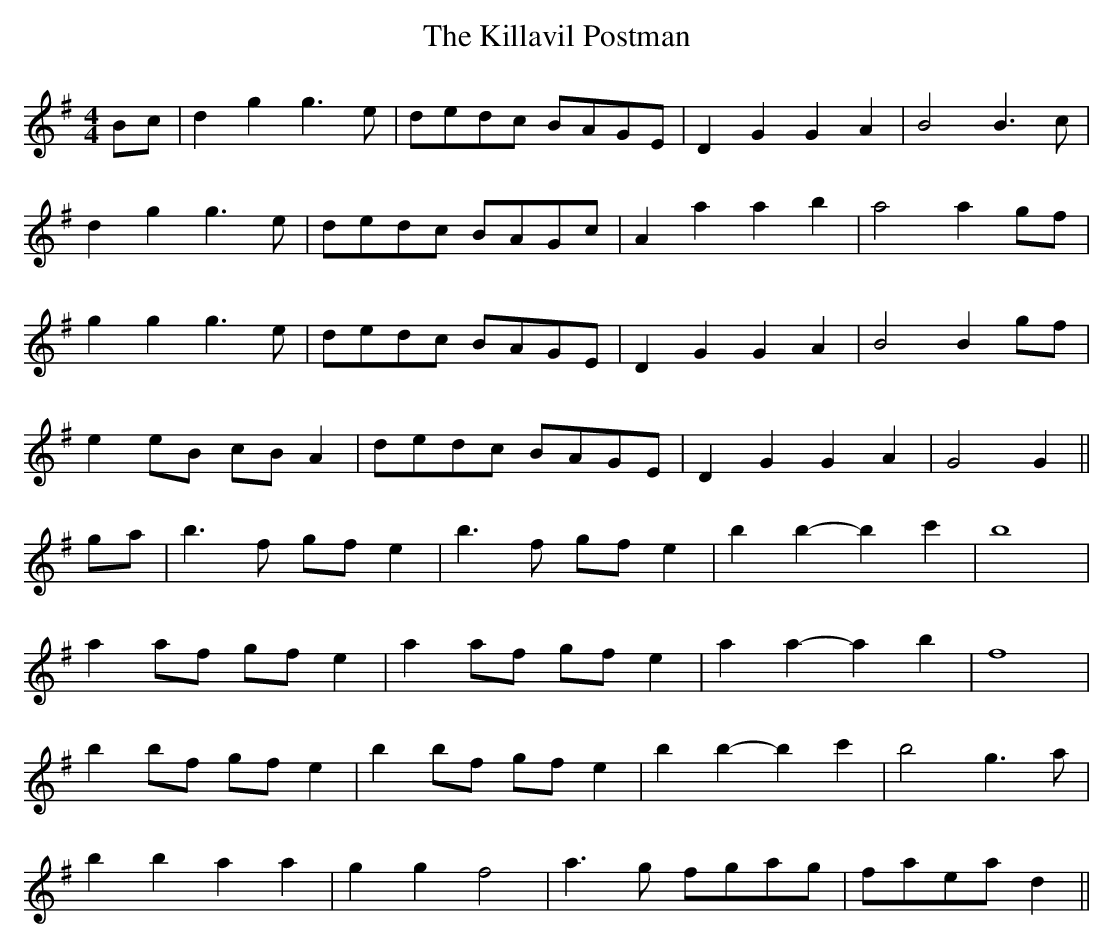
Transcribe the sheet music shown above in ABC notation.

X:1
T: The Killavil Postman
M: 4/4
L: 1/8
K: Gmaj
Bc|d2 g2 g3 e|dedc BAGE|D2 G2 G2 A2|B4 B3 c|
d2 g2 g3 e|dedc BAGc|A2 a2 a2 b2|a4 a2 gf|
g2 g2 g3 e|dedc BAGE|D2 G2 G2 A2|B4 B2 gf|
e2 eB cB A2|dedc BAGE|D2 G2 G2 A2|G4 G2||
ga|b3 f gf e2|b3 f gf e2|b2 b2- b2 c'2|b8|
a2 af gf e2|a2 af gf e2|a2 a2- a2 b2|f8|
b2 bf gf e2|b2 bf gf e2|b2 b2- b2 c'2|b4 g3 a|
b2 b2 a2 a2|g2 g2 f4|a3 g fgag|faea d2||
